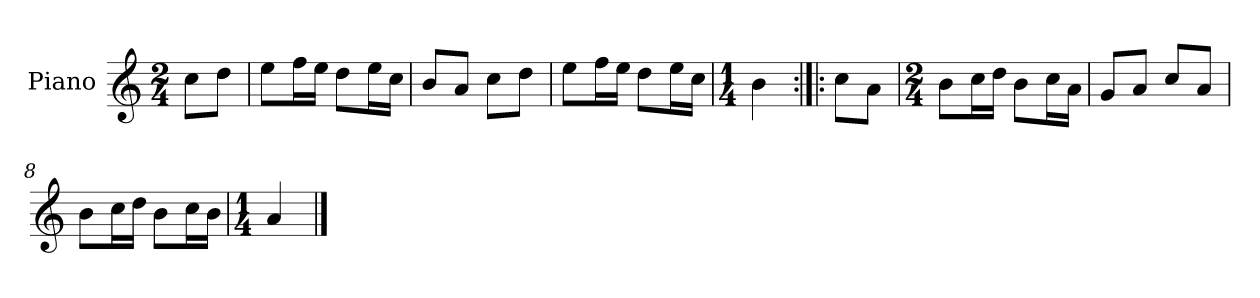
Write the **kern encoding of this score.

**kern
*part1
*staff1
*I"Piano
*I'Pno.
*clefG2
*k[]
*M2/4
=
8cc\L
8dd\J
=1
8ee\L
16ff\L
16ee\JJ
8dd\L
16ee\L
16cc\JJ
=2
8b/L
8a/J
8cc\L
8dd\J
=3
8ee\L
16ff\L
16ee\JJ
8dd\L
16ee\L
16cc\JJ
=4
*M1/4
4b\
=5:|!|:
8cc\L
8a\J
=6
*M2/4
8b\L
16cc\L
16dd\JJ
8b\L
16cc\L
16a\JJ
=7
8g/L
8a/J
8cc/L
8a/J
!!LO:LB:g=z
=8
8b\L
16cc\L
16dd\JJ
8b\L
16cc\L
16b\JJ
=9
*M1/4
4a/
==
*-
